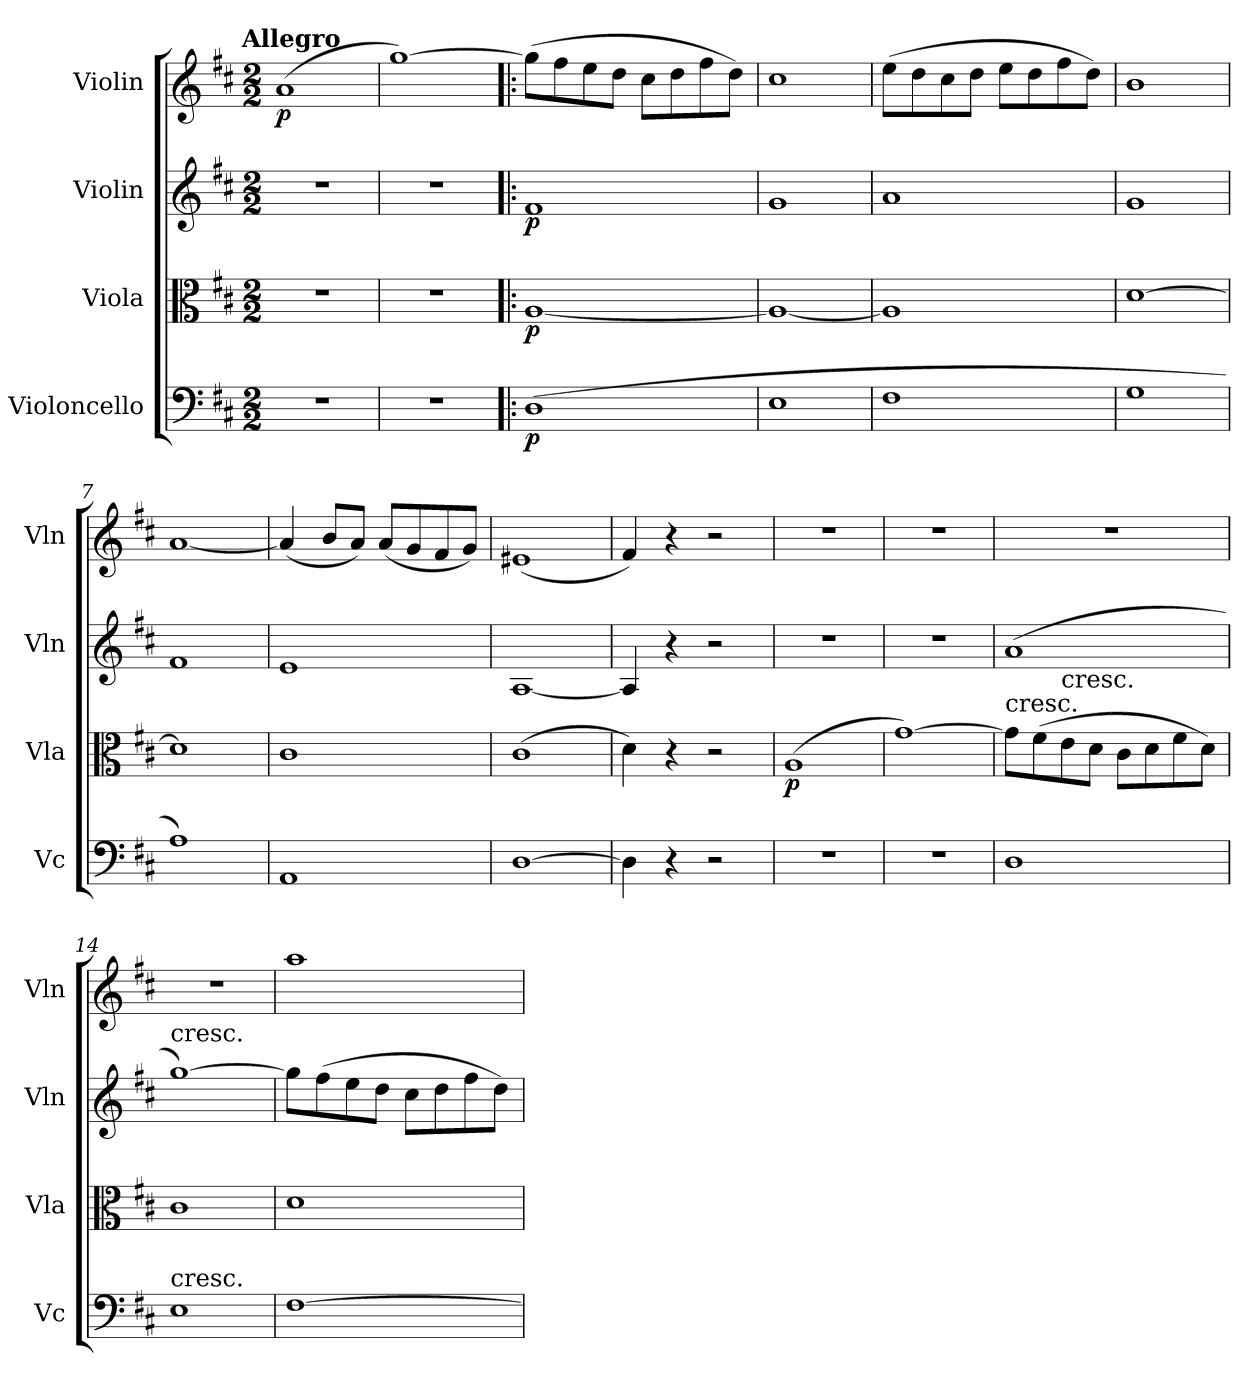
**kern	**dynam	**kern	**dynam	**kern	**dynam	**kern	**dynam
*part4	*part4	*part3	*part3	*part2	*part2	*part1	*part1
*staff4	*staff4	*staff3	*staff3	*staff2	*staff2	*staff1	*staff1
*I"Violoncello	*	*I"Viola	*	*I"Violin	*	*I"Violin	*
*I'Vc	*	*I'Vla	*	*I'Vln	*	*I'Vln	*
*clefF4	*	*clefC3	*	*clefG2	*	*clefG2	*
*k[f#c#]	*	*k[f#c#]	*	*k[f#c#]	*	*k[f#c#]	*
!!LO:TX:omd:t=Allegro
*M2/2	*	*M2/2	*	*M2/2	*	*M2/2	*
*MM196	*	*MM196	*	*MM196	*	*MM196	*
=1	=1	=1	=1	=1	=1	=1	=1
1r	.	1r	.	1r	.	(1a	p
=2	=2	=2	=2	=2	=2	=2	=2
1r	.	1r	.	1r	.	[1gg)	.
=3!|:	=3!|:	=3!|:	=3!|:	=3!|:	=3!|:	=3!|:	=3!|:
(1D	p	[1A	p	1f#	p	(8gg\L]	.
.	.	.	.	.	.	8ff#\	.
.	.	.	.	.	.	8ee\	.
.	.	.	.	.	.	8dd\J	.
.	.	.	.	.	.	8cc#\L	.
.	.	.	.	.	.	8dd\	.
.	.	.	.	.	.	8ff#\	.
.	.	.	.	.	.	8dd\J)	.
=4	=4	=4	=4	=4	=4	=4	=4
1E	.	1A_	.	1g	.	1cc#	.
=5	=5	=5	=5	=5	=5	=5	=5
1F#	.	1A]	.	1a	.	(8ee\L	.
.	.	.	.	.	.	8dd\	.
.	.	.	.	.	.	8cc#\	.
.	.	.	.	.	.	8dd\J	.
.	.	.	.	.	.	8ee\L	.
.	.	.	.	.	.	8dd\	.
.	.	.	.	.	.	8ff#\	.
.	.	.	.	.	.	8dd\J)	.
=6	=6	=6	=6	=6	=6	=6	=6
1G	.	[1d	.	1g	.	1b	.
=7	=7	=7	=7	=7	=7	=7	=7
1A)	.	1d]	.	1f#	.	[1a	.
=8	=8	=8	=8	=8	=8	=8	=8
1AA	.	1c#	.	1e	.	(4a/]	.
.	.	.	.	.	.	8b/L	.
.	.	.	.	.	.	8a/J)	.
.	.	.	.	.	.	(8a/L	.
.	.	.	.	.	.	8g/	.
.	.	.	.	.	.	8f#/	.
.	.	.	.	.	.	8g/J)	.
=9	=9	=9	=9	=9	=9	=9	=9
[1D	.	(1c#	.	[1A	.	(1e#X	.
=10	=10	=10	=10	=10	=10	=10	=10
4D\]	.	4d\)	.	4A/]	.	4f#/)	.
4r	.	4r	.	4r	.	4r	.
2r	.	2r	.	2r	.	2r	.
=11	=11	=11	=11	=11	=11	=11	=11
1r	.	(1A	p	1r	.	1r	.
=12	=12	=12	=12	=12	=12	=12	=12
1r	.	[1g)	.	1r	.	1r	.
=13	=13	=13	=13	=13	=13	=13	=13
!	!	!LO:TX:t=cresc.	!	!	!	!	!
1D	.	8g\L]	.	(1a	.	1r	.
.	.	(8f#\	.	.	.	.	.
!	!	!LO:TX:t=cresc.	!	!	!	!	!
.	.	8e\	.	.	.	.	.
.	.	8d\J	.	.	.	.	.
.	.	8c#\L	.	.	.	.	.
.	.	8d\	.	.	.	.	.
.	.	8f#\	.	.	.	.	.
.	.	8d\J)	.	.	.	.	.
=14	=14	=14	=14	=14	=14	=14	=14
!	!	!	!	!LO:TX:t=cresc.	!	!	!
!LO:TX:t=cresc.	!	!	!	!	!	!	!
1E	.	1c#	.	[1gg)	.	1r	.
=15	=15	=15	=15	=15	=15	=15	=15
[1F#	.	1d	.	8gg\L]	.	1aa	.
.	.	.	.	(8ff#\	.	.	.
.	.	.	.	8ee\	.	.	.
.	.	.	.	8dd\J	.	.	.
.	.	.	.	8cc#\L	.	.	.
.	.	.	.	8dd\	.	.	.
.	.	.	.	8ff#\	.	.	.
.	.	.	.	8dd\J)	.	.	.
=	=	=	=	=	=	=	=
*-	*-	*-	*-	*-	*-	*-	*-
